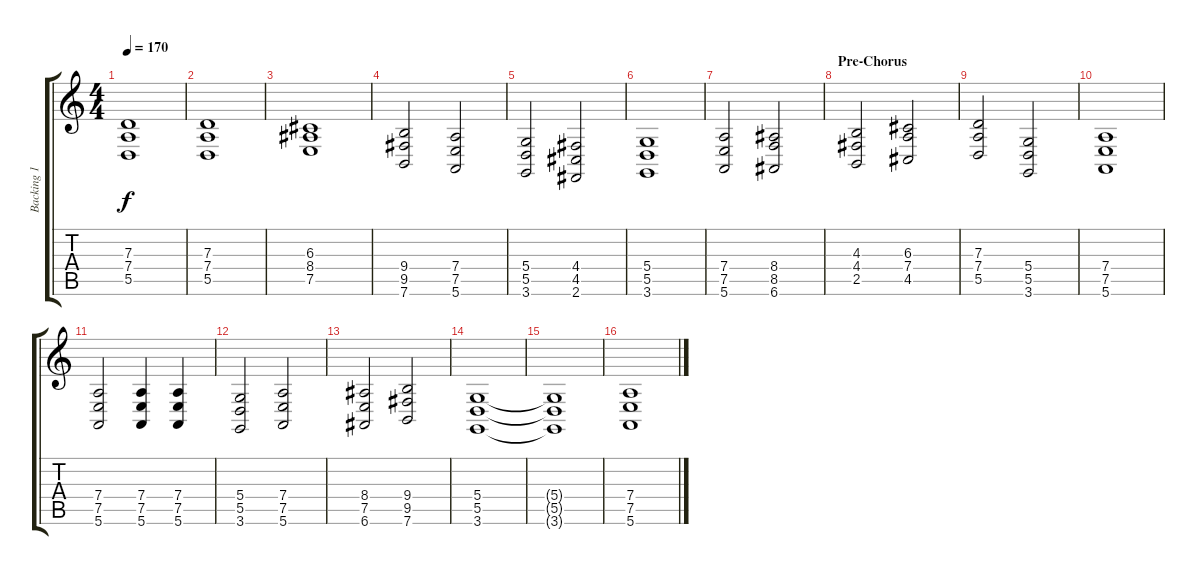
\track ("Backing 1" "Backing 1") {instrument acousticgrandpiano}
\staff {score tabs}
\tuning (E4 B3 G3 D3 A2 E2) {hide}
\ts (4 4)
\tempo 170
\clef g2
\ks c
(7.3 7.4 5.5).1{dy f} |
(7.3 7.4 5.5).1 |
(6.3 8.4 7.5).1 |
(9.4 9.5 7.6).2 (7.4 7.5 5.6).2 |
(5.4 5.5 3.6).2 (4.4 4.5 2.6).2 |
(5.4 5.5 3.6).1 |
(7.4 7.5 5.6).2 (8.4 8.5 6.6).2 |
\section ("" "Pre-Chorus")
(4.3 4.4 2.5).2 (6.3 7.4 4.5).2 |
(7.3 7.4 5.5).2 (5.4 5.5 3.6).2 |
(7.4 7.5 5.6).1 |
(7.4 7.5 5.6).2 (7.4 7.5 5.6).4 (7.4 7.5 5.6).4 |
(5.4 5.5 3.6).2 (7.4 7.5 5.6).2 |
(8.4 7.5 6.6).2 (9.4 9.5 7.6).2 |
(5.4 5.5 3.6).1 |
(5.4{t} 5.5{t} 3.6{t}).1 |
(7.4 7.5 5.6).1
